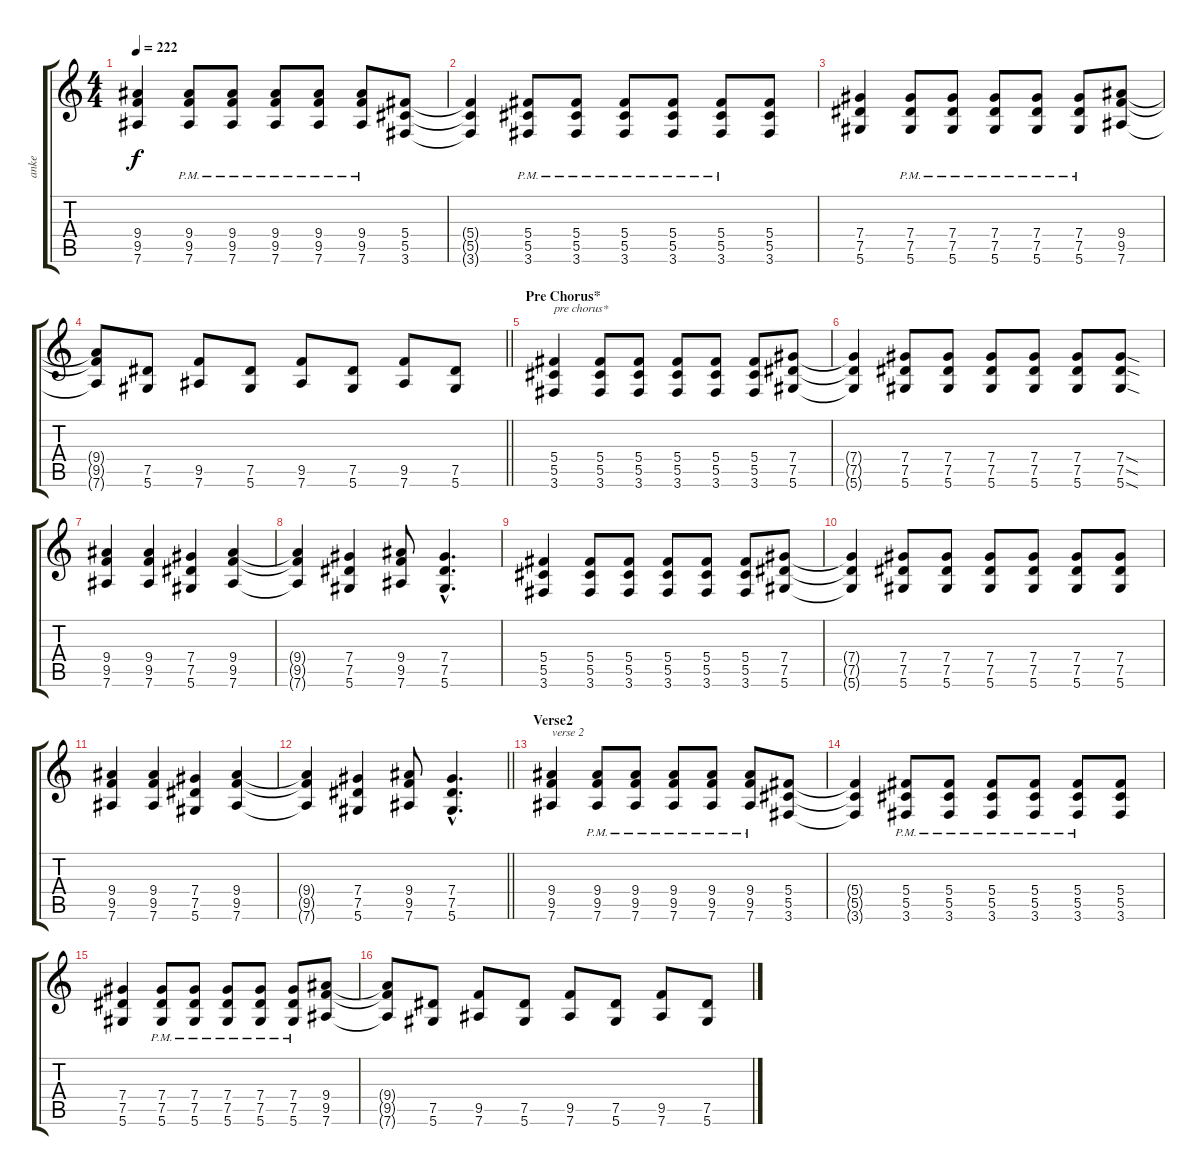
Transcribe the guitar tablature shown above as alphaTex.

\track ("ankenstein" "anke") {instrument distortionguitar}
\staff {score tabs}
\tuning (Eb4 Bb3 Gb3 Db3 Ab2 Eb2) {hide}
\ts (4 4)
\tempo 222
\clef g2
\ks c
(9.4 9.5 7.6).4{dy f} (9.4{pm} 9.5{pm} 7.6{pm}).8 (9.4{pm} 9.5{pm} 7.6{pm}).8 (9.4{pm} 9.5{pm} 7.6{pm}).8 (9.4{pm} 9.5{pm} 7.6{pm}).8 (9.4{pm} 9.5{pm} 7.6{pm}).8 (5.4 5.5 3.6).8 |
(5.4{t} 5.5{t} 3.6{t}).4 (5.4{pm} 5.5{pm} 3.6{pm}).8 (5.4{pm} 5.5{pm} 3.6{pm}).8 (5.4{pm} 5.5{pm} 3.6{pm}).8 (5.4{pm} 5.5{pm} 3.6{pm}).8 (5.4{pm} 5.5{pm} 3.6{pm}).8 (5.4 5.5 3.6).8 |
(7.4 7.5 5.6).4 (7.4{pm} 7.5{pm} 5.6{pm}).8 (7.4{pm} 7.5{pm} 5.6{pm}).8 (7.4{pm} 7.5{pm} 5.6{pm}).8 (7.4{pm} 7.5{pm} 5.6{pm}).8 (7.4{pm} 7.5{pm} 5.6{pm}).8 (9.4 9.5 7.6).8 |
\barLineRight lightlight
(9.4{t} 9.5{t} 7.6{t}).8 (7.5 5.6).8 (9.5 7.6).8 (7.5 5.6).8 (9.5 7.6).8 (7.5 5.6).8 (9.5 7.6).8 (7.5 5.6).8 |
\section ("" "Pre Chorus*")
(5.4 5.5 3.6).4{txt "pre chorus*"} (5.4 5.5 3.6).8 (5.4 5.5 3.6).8 (5.4 5.5 3.6).8 (5.4 5.5 3.6).8 (5.4 5.5 3.6).8 (7.4 7.5 5.6).8 |
(7.4{t} 7.5{t} 5.6{t}).4 (7.4 7.5 5.6).8 (7.4 7.5 5.6).8 (7.4 7.5 5.6).8 (7.4 7.5 5.6).8 (7.4 7.5 5.6).8 (7.4{sod} 7.5{sod} 5.6{sod}).8 |
(9.4 9.5 7.6).4 (9.4 9.5 7.6).4 (7.4 7.5 5.6).4 (9.4 9.5 7.6).4 |
(9.4{t} 9.5{t} 7.6{t}).4 (7.4 7.5 5.6).4 (9.4 9.5 7.6).8 (7.4{hac} 7.5{hac} 5.6{hac}).4{d} |
(5.4 5.5 3.6).4 (5.4 5.5 3.6).8 (5.4 5.5 3.6).8 (5.4 5.5 3.6).8 (5.4 5.5 3.6).8 (5.4 5.5 3.6).8 (7.4 7.5 5.6).8 |
(7.4{t} 7.5{t} 5.6{t}).4 (7.4 7.5 5.6).8 (7.4 7.5 5.6).8 (7.4 7.5 5.6).8 (7.4 7.5 5.6).8 (7.4 7.5 5.6).8 (7.4 7.5 5.6).8 |
(9.4 9.5 7.6).4 (9.4 9.5 7.6).4 (7.4 7.5 5.6).4 (9.4 9.5 7.6).4 |
\barLineRight lightlight
(9.4{t} 9.5{t} 7.6{t}).4 (7.4 7.5 5.6).4 (9.4 9.5 7.6).8 (7.4{hac} 7.5{hac} 5.6{hac}).4{d} |
\section ("" "Verse2")
(9.4 9.5 7.6).4{txt "verse 2"} (9.4{pm} 9.5{pm} 7.6{pm}).8 (9.4{pm} 9.5{pm} 7.6{pm}).8 (9.4{pm} 9.5{pm} 7.6{pm}).8 (9.4{pm} 9.5{pm} 7.6{pm}).8 (9.4{pm} 9.5{pm} 7.6{pm}).8 (5.4 5.5 3.6).8 |
(5.4{t} 5.5{t} 3.6{t}).4 (5.4{pm} 5.5{pm} 3.6{pm}).8 (5.4{pm} 5.5{pm} 3.6{pm}).8 (5.4{pm} 5.5{pm} 3.6{pm}).8 (5.4{pm} 5.5{pm} 3.6{pm}).8 (5.4{pm} 5.5{pm} 3.6{pm}).8 (5.4 5.5 3.6).8 |
(7.4 7.5 5.6).4 (7.4{pm} 7.5{pm} 5.6{pm}).8 (7.4{pm} 7.5{pm} 5.6{pm}).8 (7.4{pm} 7.5{pm} 5.6{pm}).8 (7.4{pm} 7.5{pm} 5.6{pm}).8 (7.4{pm} 7.5{pm} 5.6{pm}).8 (9.4 9.5 7.6).8 |
(9.4{t} 9.5{t} 7.6{t}).8 (7.5 5.6).8 (9.5 7.6).8 (7.5 5.6).8 (9.5 7.6).8 (7.5 5.6).8 (9.5 7.6).8 (7.5 5.6).8
